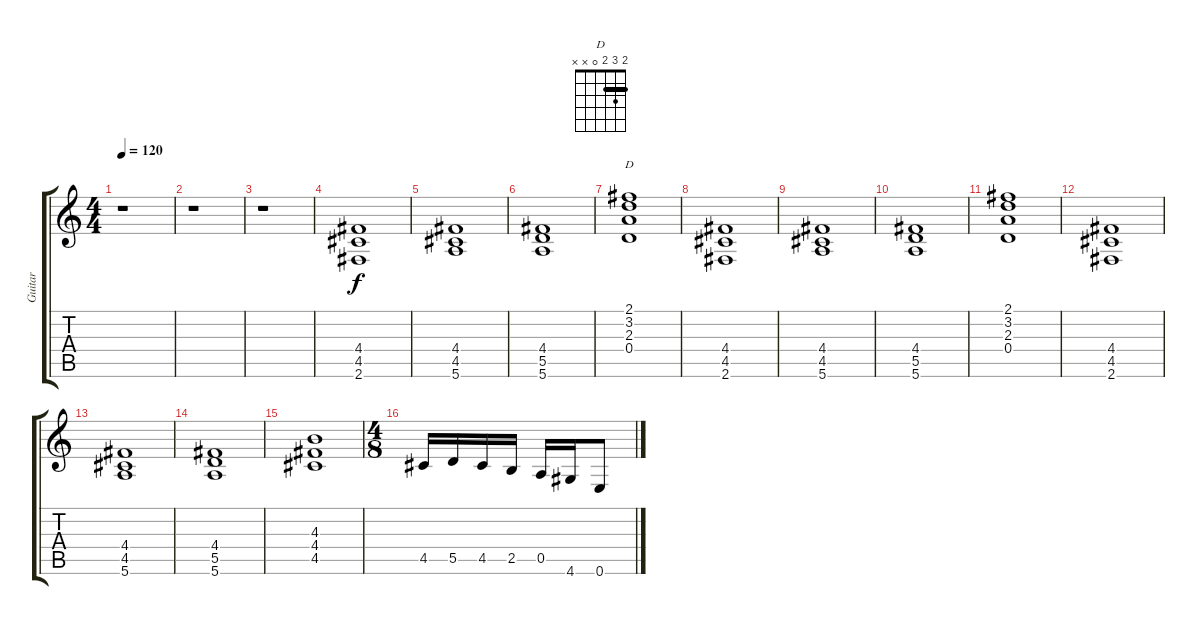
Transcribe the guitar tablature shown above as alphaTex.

\track ("Guitar" "Guitar") {instrument distortionguitar}
\staff {score tabs}
\tuning (E4 B3 G3 D3 A2 E2) {hide}
\chord ("D" 2 3 2 0 x x) {barre 2}
\ts (4 4)
\tempo 120
\clef g2
\ks c
r.1{dy f} |
r.1 |
r.1 |
(4.4 4.5 2.6).1 |
(4.4 4.5 5.6).1 |
(4.4 5.5 5.6).1 |
(2.1 3.2 2.3 0.4).1{ch "D"} |
(4.4 4.5 2.6).1 |
(4.4 4.5 5.6).1 |
(4.4 5.5 5.6).1 |
(2.1 3.2 2.3 0.4).1 |
(4.4 4.5 2.6).1 |
(4.4 4.5 5.6).1 |
(4.4 5.5 5.6).1 |
(4.3 4.4 4.5).1 |
\ts (4 8)
4.5.16 5.5.16 4.5.16 2.5.16 0.5.16 4.6.16 0.6.8
